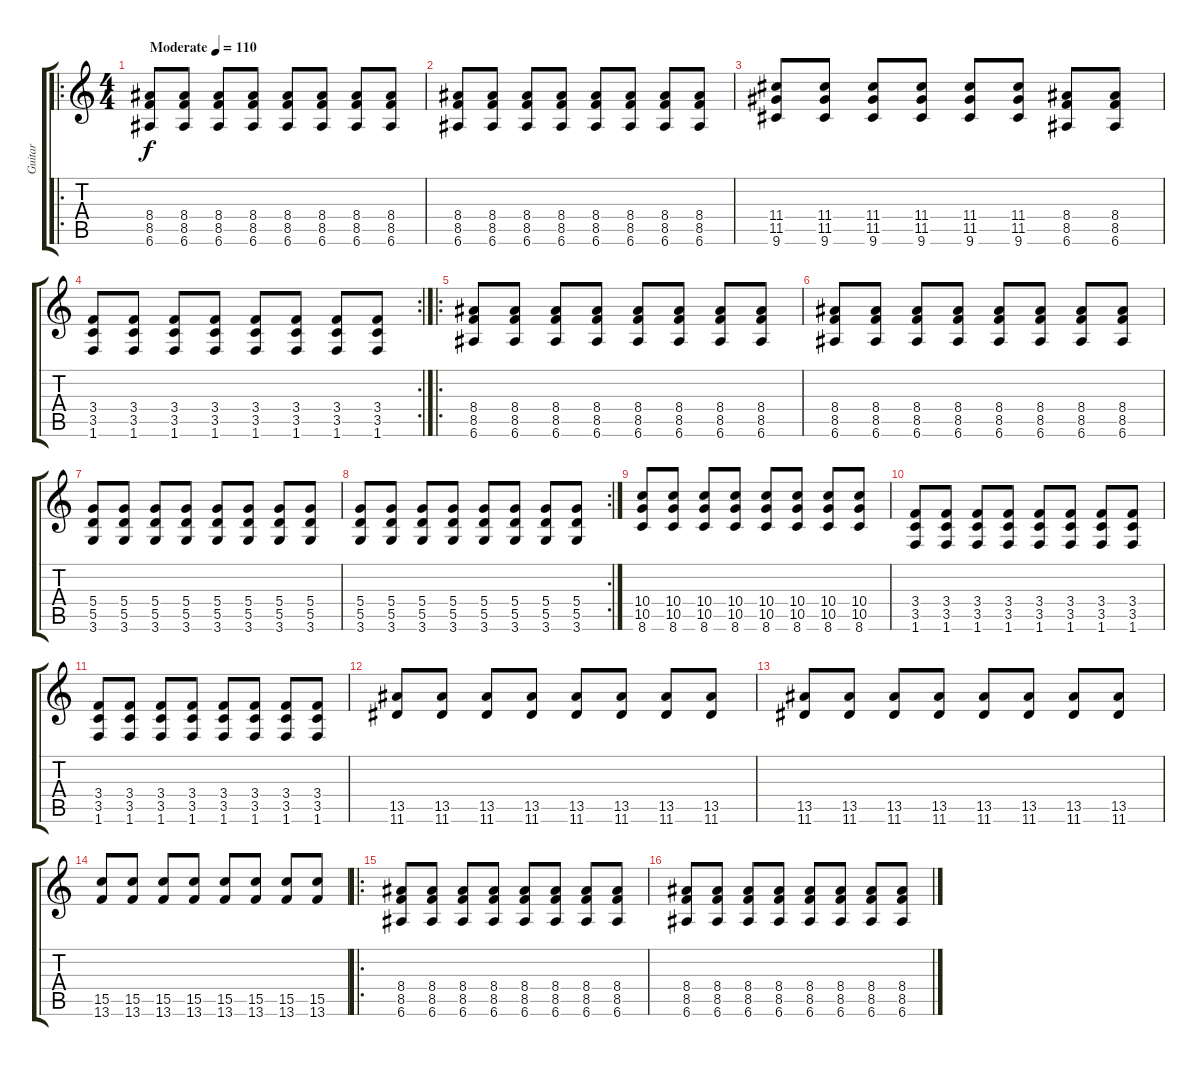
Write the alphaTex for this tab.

\track ("Guitar" "Guitar") {instrument electricguitarmuted}
\staff {score tabs}
\tuning (E4 B3 G3 D3 A2 E2) {hide}
\ro
\ts (4 4)
\tempo (110 "Moderate")
\clef g2
\ks c
(8.4 8.5 6.6).8{dy f instrument electricguitarmuted} (8.4 8.5 6.6).8 (8.4 8.5 6.6).8 (8.4 8.5 6.6).8 (8.4 8.5 6.6).8 (8.4 8.5 6.6).8 (8.4 8.5 6.6).8 (8.4 8.5 6.6).8 |
(8.4 8.5 6.6).8 (8.4 8.5 6.6).8 (8.4 8.5 6.6).8 (8.4 8.5 6.6).8 (8.4 8.5 6.6).8 (8.4 8.5 6.6).8 (8.4 8.5 6.6).8 (8.4 8.5 6.6).8 |
(11.4 11.5 9.6).8 (11.4 11.5 9.6).8 (11.4 11.5 9.6).8 (11.4 11.5 9.6).8 (11.4 11.5 9.6).8 (11.4 11.5 9.6).8 (8.4 8.5 6.6).8 (8.4 8.5 6.6).8 |
\rc 2
(3.4 3.5 1.6).8 (3.4 3.5 1.6).8 (3.4 3.5 1.6).8 (3.4 3.5 1.6).8 (3.4 3.5 1.6).8 (3.4 3.5 1.6).8 (3.4 3.5 1.6).8 (3.4 3.5 1.6).8 |
\ro
(8.4 8.5 6.6).8 (8.4 8.5 6.6).8 (8.4 8.5 6.6).8 (8.4 8.5 6.6).8 (8.4 8.5 6.6).8 (8.4 8.5 6.6).8 (8.4 8.5 6.6).8 (8.4 8.5 6.6).8 |
(8.4 8.5 6.6).8 (8.4 8.5 6.6).8 (8.4 8.5 6.6).8 (8.4 8.5 6.6).8 (8.4 8.5 6.6).8 (8.4 8.5 6.6).8 (8.4 8.5 6.6).8 (8.4 8.5 6.6).8 |
(5.4 5.5 3.6).8 (5.4 5.5 3.6).8 (5.4 5.5 3.6).8 (5.4 5.5 3.6).8 (5.4 5.5 3.6).8 (5.4 5.5 3.6).8 (5.4 5.5 3.6).8 (5.4 5.5 3.6).8 |
\rc 2
(5.4 5.5 3.6).8 (5.4 5.5 3.6).8 (5.4 5.5 3.6).8 (5.4 5.5 3.6).8 (5.4 5.5 3.6).8 (5.4 5.5 3.6).8 (5.4 5.5 3.6).8 (5.4 5.5 3.6).8 |
(10.4 10.5 8.6).8 (10.4 10.5 8.6).8 (10.4 10.5 8.6).8 (10.4 10.5 8.6).8 (10.4 10.5 8.6).8 (10.4 10.5 8.6).8 (10.4 10.5 8.6).8 (10.4 10.5 8.6).8 |
(3.4 3.5 1.6).8 (3.4 3.5 1.6).8 (3.4 3.5 1.6).8 (3.4 3.5 1.6).8 (3.4 3.5 1.6).8 (3.4 3.5 1.6).8 (3.4 3.5 1.6).8 (3.4 3.5 1.6).8 |
(3.4 3.5 1.6).8 (3.4 3.5 1.6).8 (3.4 3.5 1.6).8 (3.4 3.5 1.6).8 (3.4 3.5 1.6).8 (3.4 3.5 1.6).8 (3.4 3.5 1.6).8 (3.4 3.5 1.6).8 |
(13.5 11.6).8 (13.5 11.6).8 (13.5 11.6).8 (13.5 11.6).8 (13.5 11.6).8 (13.5 11.6).8 (13.5 11.6).8 (13.5 11.6).8 |
(13.5 11.6).8 (13.5 11.6).8 (13.5 11.6).8 (13.5 11.6).8 (13.5 11.6).8 (13.5 11.6).8 (13.5 11.6).8 (13.5 11.6).8 |
(15.5 13.6).8 (15.5 13.6).8 (15.5 13.6).8 (15.5 13.6).8 (15.5 13.6).8 (15.5 13.6).8 (15.5 13.6).8 (15.5 13.6).8 |
\ro
(8.4 8.5 6.6).8 (8.4 8.5 6.6).8 (8.4 8.5 6.6).8 (8.4 8.5 6.6).8 (8.4 8.5 6.6).8 (8.4 8.5 6.6).8 (8.4 8.5 6.6).8 (8.4 8.5 6.6).8 |
(8.4 8.5 6.6).8 (8.4 8.5 6.6).8 (8.4 8.5 6.6).8 (8.4 8.5 6.6).8 (8.4 8.5 6.6).8 (8.4 8.5 6.6).8 (8.4 8.5 6.6).8 (8.4 8.5 6.6).8
